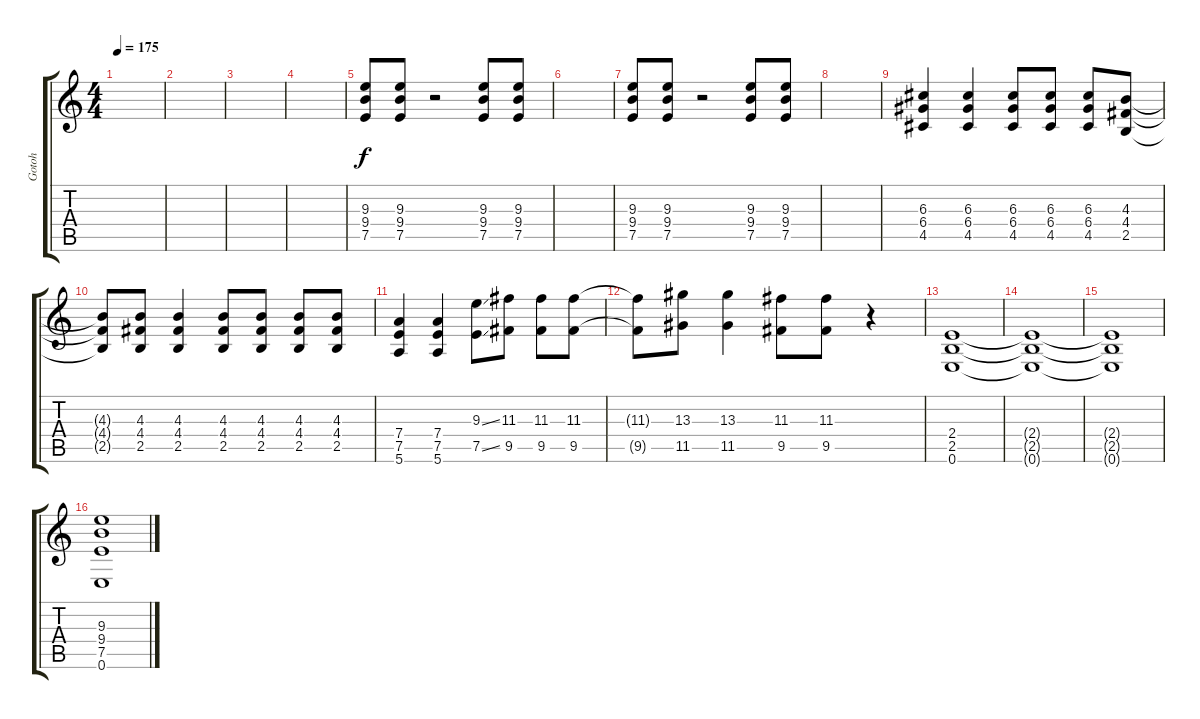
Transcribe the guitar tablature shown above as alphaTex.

\track ("Gotoh" "Gotoh") {instrument overdrivenguitar}
\staff {score tabs}
\tuning (E4 B3 G3 D3 A2 E2) {hide}
\ts (4 4)
\tempo 175
\clef g2
\ks c
|
|
|
|
(9.3 9.4 7.5).8 (9.3 9.4 7.5).8 r.2 (9.3 9.4 7.5).8 (9.3 9.4 7.5).8 |
|
(9.3 9.4 7.5).8 (9.3 9.4 7.5).8 r.2 (9.3 9.4 7.5).8 (9.3 9.4 7.5).8 |
|
(6.3 6.4 4.5).4 (6.3 6.4 4.5).4 (6.3 6.4 4.5).8 (6.3 6.4 4.5).8 (6.3 6.4 4.5).8 (4.3 4.4 2.5).8 |
(4.3{t} 4.4{t} 2.5{t}).8 (4.3 4.4 2.5).8 (4.3 4.4 2.5).4 (4.3 4.4 2.5).8 (4.3 4.4 2.5).8 (4.3 4.4 2.5).8 (4.3 4.4 2.5).8 |
(7.4 7.5 5.6).4 (7.4 7.5 5.6).4 (9.3{ss} 7.5{ss}).8 (11.3 9.5).8 (11.3 9.5).8 (11.3 9.5).8 |
(11.3{t} 9.5{t}).8 (13.3 11.5).8 (13.3 11.5).4 (11.3 9.5).8 (11.3 9.5).8 r.4 |
(2.4 2.5 0.6).1 |
(2.4{t} 2.5{t} 0.6{t}).1 |
(2.4{t} 2.5{t} 0.6{t}).1 |
(9.3 9.4 7.5 0.6).1
